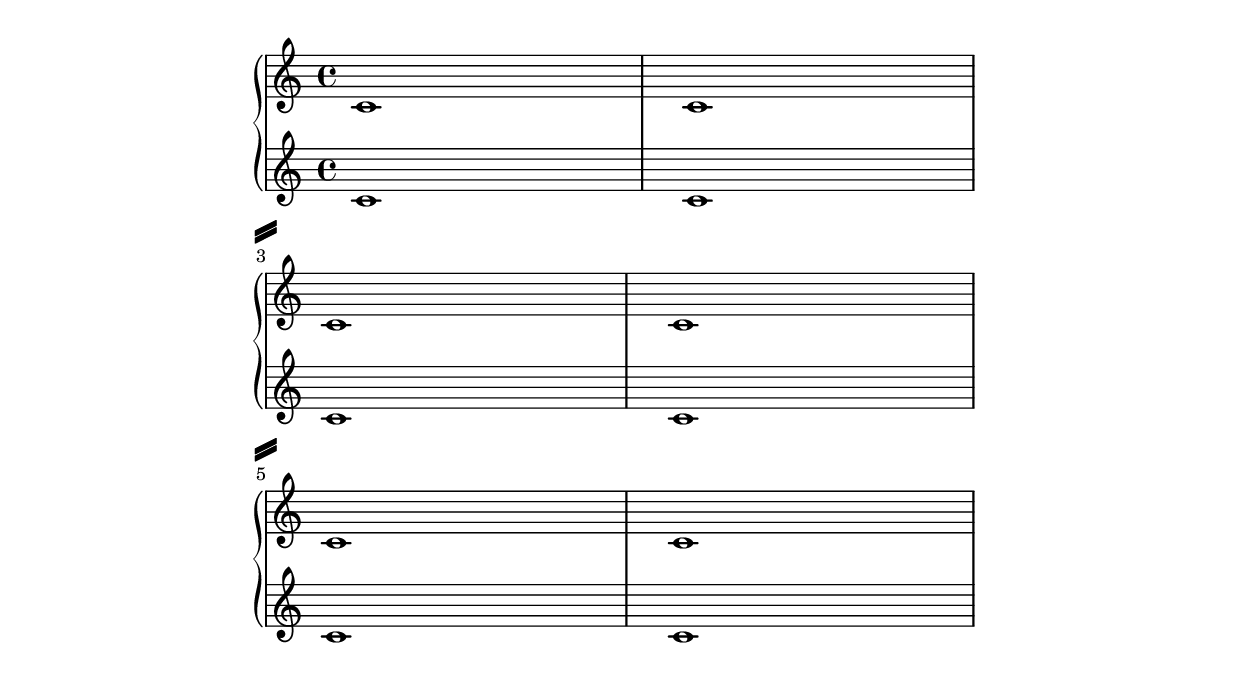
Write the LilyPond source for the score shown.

%% Generated by lilypond-book
%% Options: [exampleindent=10.16\mm,indent=0\mm,line-width=160\mm,paper-height=845.047\pt,paper-width=597.508\pt,papersize='(cons (* 597.508 pt) (* 845.047 pt))]
\include "lilypond-book-preamble.ly"


% ****************************************************************
% Start cut-&-pastable-section
% ****************************************************************

#(ly:set-option 'eps-box-padding 3.000000)



\paper {
  #(set-paper-size '(cons (* 597.508 pt) (* 845.047 pt)))
  indent = 0\mm
  line-width = 160\mm
  % offset the left padding, also add 1mm as lilypond creates cropped
  % images with a little space on the right
  line-width = #(- line-width (* mm  3.000000) (* mm 1))
}

\layout {
  
}




% ****************************************************************
% ly snippet:
% ****************************************************************
\sourcefilename "snippets/setting-system-separators.ly"
\sourcefileline 0
%% DO NOT EDIT this file manually; it was automatically
%% generated from the LilyPond Snippet Repository
%% (http://lsr.di.unimi.it).
%%
%% Make any changes in the LSR itself, or in
%% `Documentation/snippets/new/`, then run
%% `scripts/auxiliar/makelsr.pl`.
%%
%% This file is in the public domain.

\version "2.24.0"

\header {
%% Translation of GIT committish: a8a85e19654e46d725563e6deba44083ef137a2c
  texidocja = "
システムとシステムの間にシステム セパレータを挿入することができます。@c
任意のマークアップが使用できますが、デフォルト値は @code{\\slashSeparator}
となっています。
"
  doctitleja = "システム セパレータを設定する"

%% Translation of GIT committish: 41a008e75e2fe29536406cdf0d71c32a4606f2b8
  texidocfr = "
La séparation entre deux systèmes consécutifs peut être mise en
évidence par n'importe quel @emph{markup}. LilyPond dispose à cet effet
d'une double oblique inversée : @code{\\slashSeparator}.
"

  doctitlefr = "Séparation visuelle entre les systèmes"

%% Translation of GIT committish: b7fb9ba58f06ce1f360a7e4ae78870f35069b0a1
  texidoces = "
Se pueden insertar separadores sistema entre los sistemas de una
página.  Se puede usar cualquier elemento de marcado, pero
@code{\\slashSeparator} está disponible como una elección
predeterminada adecuada.

"
  doctitlees = "Fijar un separador entre los sistemas"

%% Translation of GIT committish: ff9ca62acddb818b7788d7818a5c7eb0ddb6cdcb
  texidocca = "
Es poden inserir separadors de sistema entre els sistemes d'una pàgina.
Es pot usar qualsevol element de marcatge, però hi ha
@code{\\slashSeparator} com una elecció predeterminada adequada.

"
  doctitleca = "Fixació d'un separador entre els sistemes"

  lsrtags = "paper-and-layout, staff-notation, tweaks-and-overrides"

  texidoc = "
System separators can be inserted between systems.  Any markup can be
used, but @code{\\slashSeparator} has been provided as a sensible
default.
"

  doctitle = "Setting system separators"
} % begin verbatim


\paper {
  system-separator-markup = \slashSeparator
  line-width = 120
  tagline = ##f
}

notes = \relative c' {
  c1 | c \break
  c1 | c \break
  c1 | c
}

\book {
  \score {
    \new GrandStaff <<
      \new Staff \notes
      \new Staff \notes
    >>
  }
}



% ****************************************************************
% end ly snippet
% ****************************************************************
